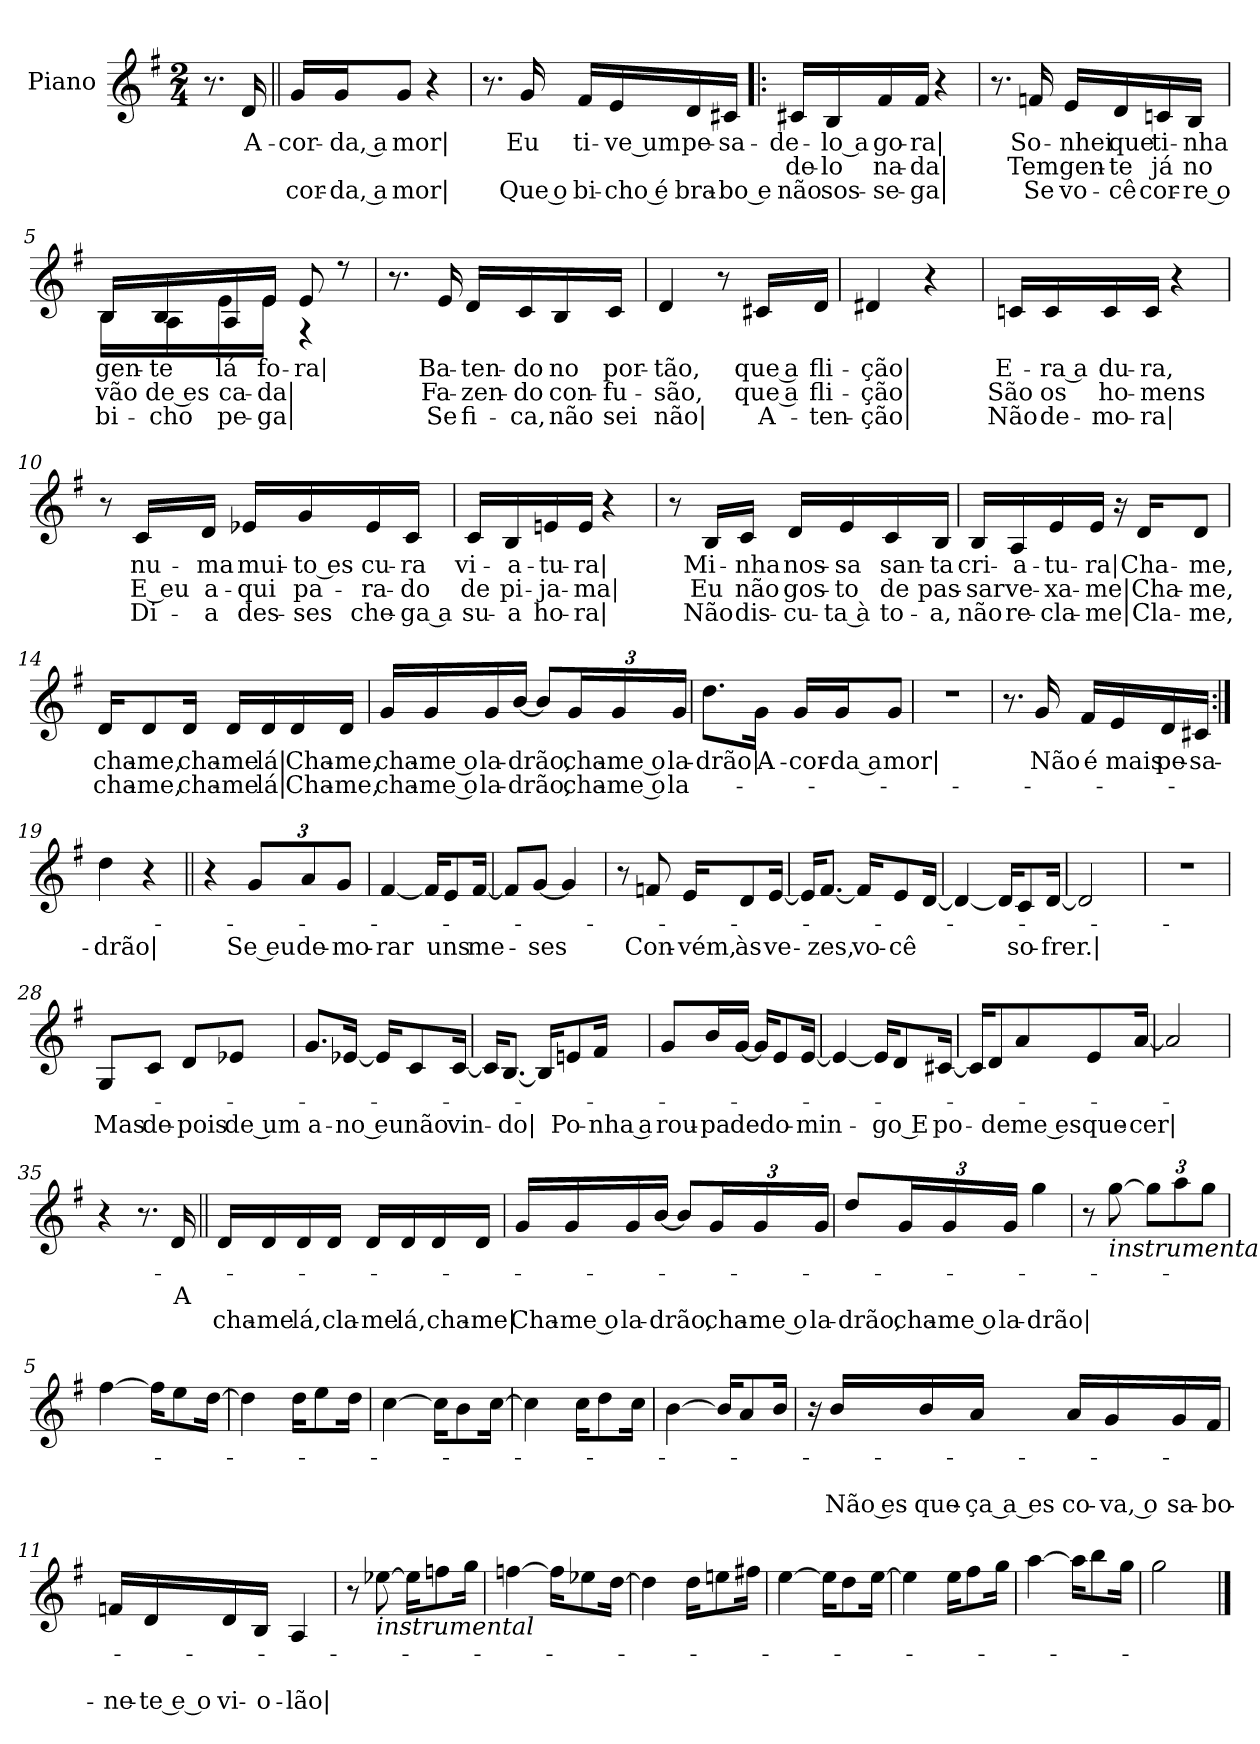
**kern	**text	**text	**text
*part1	*part1	*part1	*part1
*staff1	*staff1	*staff1	*staff1
*I"Piano	*	*	*
*I'Pno.	*	*	*
*clefG2	*	*	*
*k[f#]	*	*	*
*M2/4	*	*	*
=	=	=	=
8.r	.	.	.
!	!LO:LY:b	!	!
16d/	A-	.	.
=1||	=1||	=1||	=1||
!	!LO:LY:b	!	!LO:LY:b
16g/LL	-cor-	.	cor-
!	!LO:LY:b	!	!LO:LY:b
16g/J	da, a	.	da, a
!	!LO:LY:b	!	!LO:LY:b
8g/J	-mor|	.	-mor|
4r	.	.	.
=2	=2	=2	=2
8.r	.	.	.
!	!LO:LY:b	!	!LO:LY:b
16g/	Eu	.	Que o
!	!LO:LY:b	!	!LO:LY:b
16f#/LL	ti-	.	bi-
!	!LO:LY:b	!	!LO:LY:b
16e/	ve um	.	cho é
!	!LO:LY:b	!	!LO:LY:b
16d/	pe-	.	bra-
!	!LO:LY:b	!	!LO:LY:b
16c#X/JJ	-sa-	.	bo e
=3!|:	=3!|:	=3!|:	=3!|:
!	!LO:LY:b	!LO:LY:b	!LO:LY:b
16c#X/LL	-de-	de-	não
!	!LO:LY:b	!LO:LY:b	!LO:LY:b
16B/	lo a	-lo	sos-
!	!LO:LY:b	!LO:LY:b	!LO:LY:b
16f#/	-go-	na-	-se-
!	!LO:LY:b	!LO:LY:b	!LO:LY:b
16f#/JJ	-ra|	-da|	-ga|
4r	.	.	.
=4	=4	=4	=4
8.r	.	.	.
!	!LO:LY:b	!LO:LY:b	!LO:LY:b
16fn/	So-	Tem	Se
!	!LO:LY:b	!LO:LY:b	!LO:LY:b
16e/LL	-nhei	gen-	vo-
!	!LO:LY:b	!LO:LY:b	!LO:LY:b
16d/	que	-te	-cê
!	!LO:LY:b	!LO:LY:b	!LO:LY:b
16cn/	ti-	já	cor-
!	!LO:LY:b	!LO:LY:b	!LO:LY:b
16B/JJ	-nha	no	re o
!!LO:LB:g=z
=5	=5	=5	=5
!	!LO:LY:b	!LO:LY:b	!LO:LY:b
*^	*	*	*
16B/LL	16B\LL	gen-	vão	bi-
!	!	!LO:LY:b	!LO:LY:b	!LO:LY:b
16B/	16A!\	-te	de es	-cho
!	!	!LO:LY:b	!LO:LY:b	!LO:LY:b
16A/	16e!\	lá	-ca-	pe-
!	!	!LO:LY:b	!LO:LY:b	!LO:LY:b
16e/JJ	16e\JJ	fo-	-da|	-ga|
!	!	!LO:LY:b	!	!
8e/	4r	-ra|	.	.
8r	.	.	.	.
*v	*v	*	*	*
=6	=6	=6	=6
8.r	.	.	.
!	!LO:LY:b	!LO:LY:b	!LO:LY:b
16e/	Ba-	Fa-	Se
!	!LO:LY:b	!LO:LY:b	!LO:LY:b
16d/LL	-ten-	-zen-	fi-
!	!LO:LY:b	!LO:LY:b	!LO:LY:b
16c/	-do	-do	-ca,
!	!LO:LY:b	!LO:LY:b	!LO:LY:b
16B/	no	con-	não
!	!LO:LY:b	!LO:LY:b	!LO:LY:b
16c/JJ	por-	-fu-	sei
=7	=7	=7	=7
!	!LO:LY:b	!LO:LY:b	!LO:LY:b
4d/	-tão,	-são,	não|
8r	.	.	.
!	!LO:LY:b	!LO:LY:b	!LO:LY:b
16c#X/LL	que a	que a	A-
!	!LO:LY:b	!LO:LY:b	!LO:LY:b
16d/JJ	-fli-	-fli-	-ten-
=8	=8	=8	=8
!	!LO:LY:b	!LO:LY:b	!LO:LY:b
4d#X/	-ção|	-ção|	-ção|
4r	.	.	.
=9	=9	=9	=9
!	!LO:LY:b	!LO:LY:b	!LO:LY:b
16cn/LL	E-	São	Não
!	!LO:LY:b	!LO:LY:b	!LO:LY:b
16c/	ra a	os	de-
!	!LO:LY:b	!LO:LY:b	!LO:LY:b
16c/	du-	ho-	-mo-
!	!LO:LY:b	!LO:LY:b	!LO:LY:b
16c/JJ	-ra,	-mens	-ra|
4r	.	.	.
!!LO:LB:g=z
=10	=10	=10	=10
8r	.	.	.
!	!LO:LY:b	!LO:LY:b	!LO:LY:b
16c/LL	nu-	E eu	Di-
!	!LO:LY:b	!LO:LY:b	!LO:LY:b
16d/JJ	-ma	a-	-a
!	!LO:LY:b	!LO:LY:b	!LO:LY:b
16e-X/LL	mui-	-qui	des-
!	!LO:LY:b	!LO:LY:b	!LO:LY:b
16g/	to es	pa-	-ses
!	!LO:LY:b	!LO:LY:b	!LO:LY:b
16e-/	-cu-	-ra-	che-
!	!LO:LY:b	!LO:LY:b	!LO:LY:b
16c/JJ	-ra	-do	ga a
=11	=11	=11	=11
!	!LO:LY:b	!LO:LY:b	!LO:LY:b
16c/LL	vi-	de	su-
!	!LO:LY:b	!LO:LY:b	!LO:LY:b
16B/	-a-	pi-	-a
!	!LO:LY:b	!LO:LY:b	!LO:LY:b
16en/	-tu-	-ja-	ho-
!	!LO:LY:b	!LO:LY:b	!LO:LY:b
16e/JJ	-ra|	-ma|	-ra|
4r	.	.	.
=12	=12	=12	=12
8r	.	.	.
!	!LO:LY:b	!LO:LY:b	!LO:LY:b
16B/LL	Mi-	Eu	Não
!	!LO:LY:b	!LO:LY:b	!LO:LY:b
16c/JJ	-nha	não	dis-
!	!LO:LY:b	!LO:LY:b	!LO:LY:b
16d/LL	nos-	gos-	-cu-
!	!LO:LY:b	!LO:LY:b	!LO:LY:b
16e/	-sa	-to	ta à
!	!LO:LY:b	!LO:LY:b	!LO:LY:b
16c/	san-	de	to-
!	!LO:LY:b	!LO:LY:b	!LO:LY:b
16B/JJ	-ta	pas-	-a,
=13	=13	=13	=13
!	!LO:LY:b	!LO:LY:b	!LO:LY:b
16B/LL	cri-	-sar	não
!	!LO:LY:b	!LO:LY:b	!LO:LY:b
16A/	-a-	ve-	re-
!	!LO:LY:b	!LO:LY:b	!LO:LY:b
16e/	-tu-	-xa-	-cla-
!	!LO:LY:b	!LO:LY:b	!LO:LY:b
16e/JJ	-ra|	-me|	-me|
16r	.	.	.
!	!LO:LY:b	!LO:LY:b	!LO:LY:b
16d/KL	Cha-	Cha-	Cla-
!	!LO:LY:b	!LO:LY:b	!LO:LY:b
8d/J	-me,	-me,	-me,
!!LO:LB:g=z
=14	=14	=14	=14
!	!LO:LY:b	!LO:LY:b	!
16d/KL	cha-	cha-	.
!	!LO:LY:b	!LO:LY:b	!
8d/	-me,	-me,	.
!	!LO:LY:b	!LO:LY:b	!
16d/Jk	cha-	cha-	.
!	!LO:LY:b	!LO:LY:b	!
16d/LL	-me	-me	.
!	!LO:LY:b	!LO:LY:b	!
16d/	lá|	lá|	.
!	!LO:LY:b	!LO:LY:b	!
16d/	Cha-	Cha-	.
!	!LO:LY:b	!LO:LY:b	!
16d/JJ	-me,	-me,	.
=15	=15	=15	=15
!	!LO:LY:b	!LO:LY:b	!
16g/LL	cha-	cha-	.
!	!LO:LY:b	!LO:LY:b	!
16g/	me o	me o	.
!	!LO:LY:b	!LO:LY:b	!
16g/	la-	la-	.
!	!LO:LY:b	!LO:LY:b	!
[16b/JJ	-drão,	-drão,	.
8b/L]	.	.	.
*Xbrackettup	*	*	*
!	!LO:LY:b	!LO:LY:b	!
24g/L	cha-	cha-	.
!	!LO:LY:b	!LO:LY:b	!
24g/	me o	me o	.
!	!LO:LY:b	!LO:LY:b	!
24g/JJ	la-	la-	.
=16	=16	=16	=16
!	!LO:LY:b	!	!
8.dd\L	-drão|	.	.
!	!LO:LY:b	!	!
16g\Jk	A-	.	.
!	!LO:LY:b	!	!
16g/LL	-cor-	.	.
!	!LO:LY:b	!	!
16g/J	da a	.	.
!	!LO:LY:b	!	!
8g/J	-mor|	.	.
=17	=17	=17	=17
2r	.	.	.
!!LO:LB:g=z
=18	=18	=18	=18
8.r	.	.	.
!	!LO:LY:b	!	!
16g/	Não	.	.
!	!LO:LY:b	!	!
16f#/LL	é	.	.
!	!LO:LY:b	!	!
16e/	mais	.	.
!	!LO:LY:b	!	!
16d/	pe-	.	.
!	!LO:LY:b	!	!
16c#X/JJ	-sa-	.	.
=19:|!	=19:|!	=19:|!	=19:|!
!	!	!LO:LY:b	!
4dd\	.	drão|	.
4r	.	.	.
=20||	=20||	=20||	=20||
4r	.	.	.
!	!	!LO:LY:b	!
12g/L	.	Se eu	.
!	!	!LO:LY:b	!
12a/	.	de-	.
!	!	!LO:LY:b	!
12g/J	.	-mo-	.
=21	=21	=21	=21
!	!	!LO:LY:b	!
[4f#/	.	-rar	.
16f#/KL]	.	.	.
!	!	!LO:LY:b	!
8e/	.	uns	.
!	!	!LO:LY:b	!
[16f#/Jk	.	me-	.
!!LO:LB:g=z
=22	=22	=22	=22
8f#/L]	.	.	.
!	!	!LO:LY:b	!
[8g/J	.	-ses	.
4g/]	.	.	.
=23	=23	=23	=23
8r	.	.	.
!	!	!LO:LY:b	!
8fn/	.	Con-	.
!	!	!LO:LY:b	!
16e/KL	.	-vém,	.
!	!	!LO:LY:b	!
8d/	.	às	.
!	!	!LO:LY:b	!
[16e/Jk	.	ve-	.
=24	=24	=24	=24
16e/KL]	.	.	.
!	!	!LO:LY:b	!
[8.f#/J	.	-zes,	.
!	!	!LO:LY:b	!
16f#/KL]	.	vo-	.
!	!	!LO:LY:b	!
8e/	.	-cê	.
[16d/Jk	.	.	.
=25	=25	=25	=25
4d/_	.	.	.
16d/KL]	.	.	.
!	!	!LO:LY:b	!
8c/	.	so-	.
!	!	!LO:LY:b	!
[16d/Jk	.	-frer.|	.
!!LO:PB:g=z
=26	=26	=26	=26
2d/]	.	.	.
=27	=27	=27	=27
2r	.	.	.
=28	=28	=28	=28
!	!	!LO:LY:b	!
8G/L	.	Mas	.
!	!	!LO:LY:b	!
8c/J	.	de-	.
!	!	!LO:LY:b	!
8d/L	.	-pois	.
!	!	!LO:LY:b	!
8e-X/J	.	de um	.
=29	=29	=29	=29
!	!	!LO:LY:b	!
8.g/L	.	a-	.
!	!	!LO:LY:b	!
[16e-X/Jk	.	no eu	.
16e-/KL]	.	.	.
!	!	!LO:LY:b	!
8c/	.	não	.
!	!	!LO:LY:b	!
[16c/Jk	.	vin-	.
=30	=30	=30	=30
16c/KL]	.	.	.
!	!	!LO:LY:b	!
[8.B/J	.	-do|	.
16B/KL]	.	.	.
!	!	!LO:LY:b	!
8en/	.	Po-	.
!	!	!LO:LY:b	!
16f#/Jk	.	nha a	.
!!LO:LB:g=z
=31	=31	=31	=31
!	!	!LO:LY:b	!
8g/L	.	rou-	.
!	!	!LO:LY:b	!
16b/L	.	-pa	.
!	!	!LO:LY:b	!
[16g/JJ	.	de	.
16g/KL]	.	.	.
!	!	!LO:LY:b	!
8e/	.	do-	.
!	!	!LO:LY:b	!
[16e/Jk	.	-min-	.
=32	=32	=32	=32
4e/_	.	.	.
16e/KL]	.	.	.
!	!	!LO:LY:b	!
8d/	.	go E	.
!	!	!LO:LY:b	!
[16c#X/Jk	.	po-	.
=33	=33	=33	=33
16c#/KL]	.	.	.
!	!	!LO:LY:b	!
8d/	.	-de	.
!	!	!LO:LY:b	!
8a/	.	me es	.
!	!	!LO:LY:b	!
8e/	.	-que-	.
!	!	!LO:LY:b	!
[16a/Jk	.	-cer|	.
=34	=34	=34	=34
2a/]	.	.	.
=35	=35	=35	=35
4r	.	.	.
8.r	.	.	.
!	!	!LO:LY:b	!
16d/	.	A	.
!!LO:LB:g=z
=1||	=1||	=1||	=1||
!	!	!	!LO:LY:b
16d/LL	.	.	cha-
!	!	!	!LO:LY:b
16d/	.	.	-me
!	!	!	!LO:LY:b
16d/	.	.	lá,
!	!	!	!LO:LY:b
16d/JJ	.	.	cla-
!	!	!	!LO:LY:b
16d/LL	.	.	-me
!	!	!	!LO:LY:b
16d/	.	.	lá,
!	!	!	!LO:LY:b
16d/	.	.	cha-
!	!	!	!LO:LY:b
16d/JJ	.	.	-me|
=2	=2	=2	=2
!	!	!	!LO:LY:b
16g/LL	.	.	Cha-
!	!	!	!LO:LY:b
16g/	.	.	me o
!	!	!	!LO:LY:b
16g/	.	.	la-
!	!	!	!LO:LY:b
[16b/JJ	.	.	-drão,
8b/L]	.	.	.
!	!	!	!LO:LY:b
24g/L	.	.	cha-
!	!	!	!LO:LY:b
24g/	.	.	me o
!	!	!	!LO:LY:b
24g/JJ	.	.	la-
=3	=3	=3	=3
!	!	!	!LO:LY:b
8dd/L	.	.	-drão,
!	!	!	!LO:LY:b
24g/L	.	.	cha-
!	!	!	!LO:LY:b
24g/	.	.	me o
!	!	!	!LO:LY:b
24g/JJ	.	.	la-
!	!	!	!LO:LY:b
4gg\	.	.	-drão|
!!LO:LB:g=z
=4	=4	=4	=4
8r	.	.	.
!LO:TX:b:i:t=instrumental	!	!	!
[8gg\	.	.	.
12gg\L]	.	.	.
12aa\	.	.	.
12gg\J	.	.	.
=5	=5	=5	=5
[4ff#\	.	.	.
16ff#\KL]	.	.	.
8ee\	.	.	.
[16dd\Jk	.	.	.
=6	=6	=6	=6
4dd\]	.	.	.
16dd\KL	.	.	.
8ee\	.	.	.
16dd\Jk	.	.	.
=7	=7	=7	=7
[4cc\	.	.	.
16cc\KL]	.	.	.
8b\	.	.	.
[16cc\Jk	.	.	.
=8	=8	=8	=8
4cc\]	.	.	.
16cc\KL	.	.	.
8dd\	.	.	.
16cc\Jk	.	.	.
=9	=9	=9	=9
[4b\	.	.	.
16b/KL]	.	.	.
8a/	.	.	.
16b/Jk	.	.	.
!!LO:LB:g=z
=10	=10	=10	=10
16r	.	.	.
!	!	!	!LO:LY:b
16b/LL	.	.	Não es
!	!	!	!LO:LY:b
16b/	.	.	-que-
!	!	!	!LO:LY:b
16a/JJ	.	.	ça a es
!	!	!	!LO:LY:b
16a/LL	.	.	-co-
!	!	!	!LO:LY:b
16g/	.	.	va, o
!	!	!	!LO:LY:b
16g/	.	.	sa-
!	!	!	!LO:LY:b
16f#/JJ	.	.	-bo-
=11	=11	=11	=11
!	!	!	!LO:LY:b
16fn/LL	.	.	-ne-
!	!	!	!LO:LY:b
16d/	.	.	te e o
!	!	!	!LO:LY:b
16d/	.	.	vi-
!	!	!	!LO:LY:b
16B/JJ	.	.	-o-
!	!	!	!LO:LY:b
4A/	.	.	-lão|
=12	=12	=12	=12
8r	.	.	.
!LO:TX:b:i:t=instrumental	!	!	!
[8ee-X\	.	.	.
16ee-\KL]	.	.	.
8ffn\	.	.	.
16gg\Jk	.	.	.
=13	=13	=13	=13
[4ffn\	.	.	.
16ff\KL]	.	.	.
8ee-X\	.	.	.
[16dd\Jk	.	.	.
!!LO:LB:g=z
=14	=14	=14	=14
4dd\]	.	.	.
16dd\KL	.	.	.
8een\	.	.	.
16ff#X\Jk	.	.	.
=15	=15	=15	=15
[4ee\	.	.	.
16ee\KL]	.	.	.
8dd\	.	.	.
[16ee\Jk	.	.	.
=16	=16	=16	=16
4ee\]	.	.	.
16ee\KL	.	.	.
8ff#\	.	.	.
16gg\Jk	.	.	.
=17	=17	=17	=17
[4aa\	.	.	.
16aa\KL]	.	.	.
8bb\	.	.	.
16gg\Jk	.	.	.
=18	=18	=18	=18
2gg\	.	.	.
==	==	==	==
*-	*-	*-	*-
